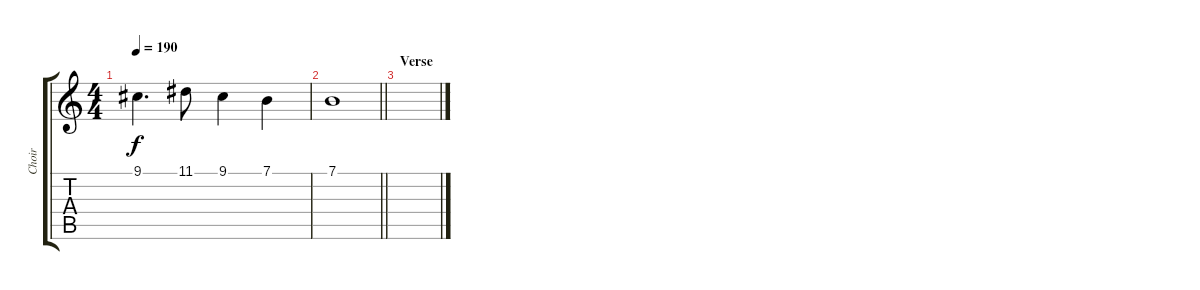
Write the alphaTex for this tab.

\track ("Choir" "Choir") {instrument pad4choir}
\staff {score tabs}
\tuning (E4 B3 G3 D3 A2 E2) {hide}
\ts (4 4)
\tempo 190
\clef g2
\ks c
9.1.4{d dy f} 11.1.8 9.1.4 7.1.4 |
\barLineRight lightlight
7.1.1 |
\section ("" "Verse")
